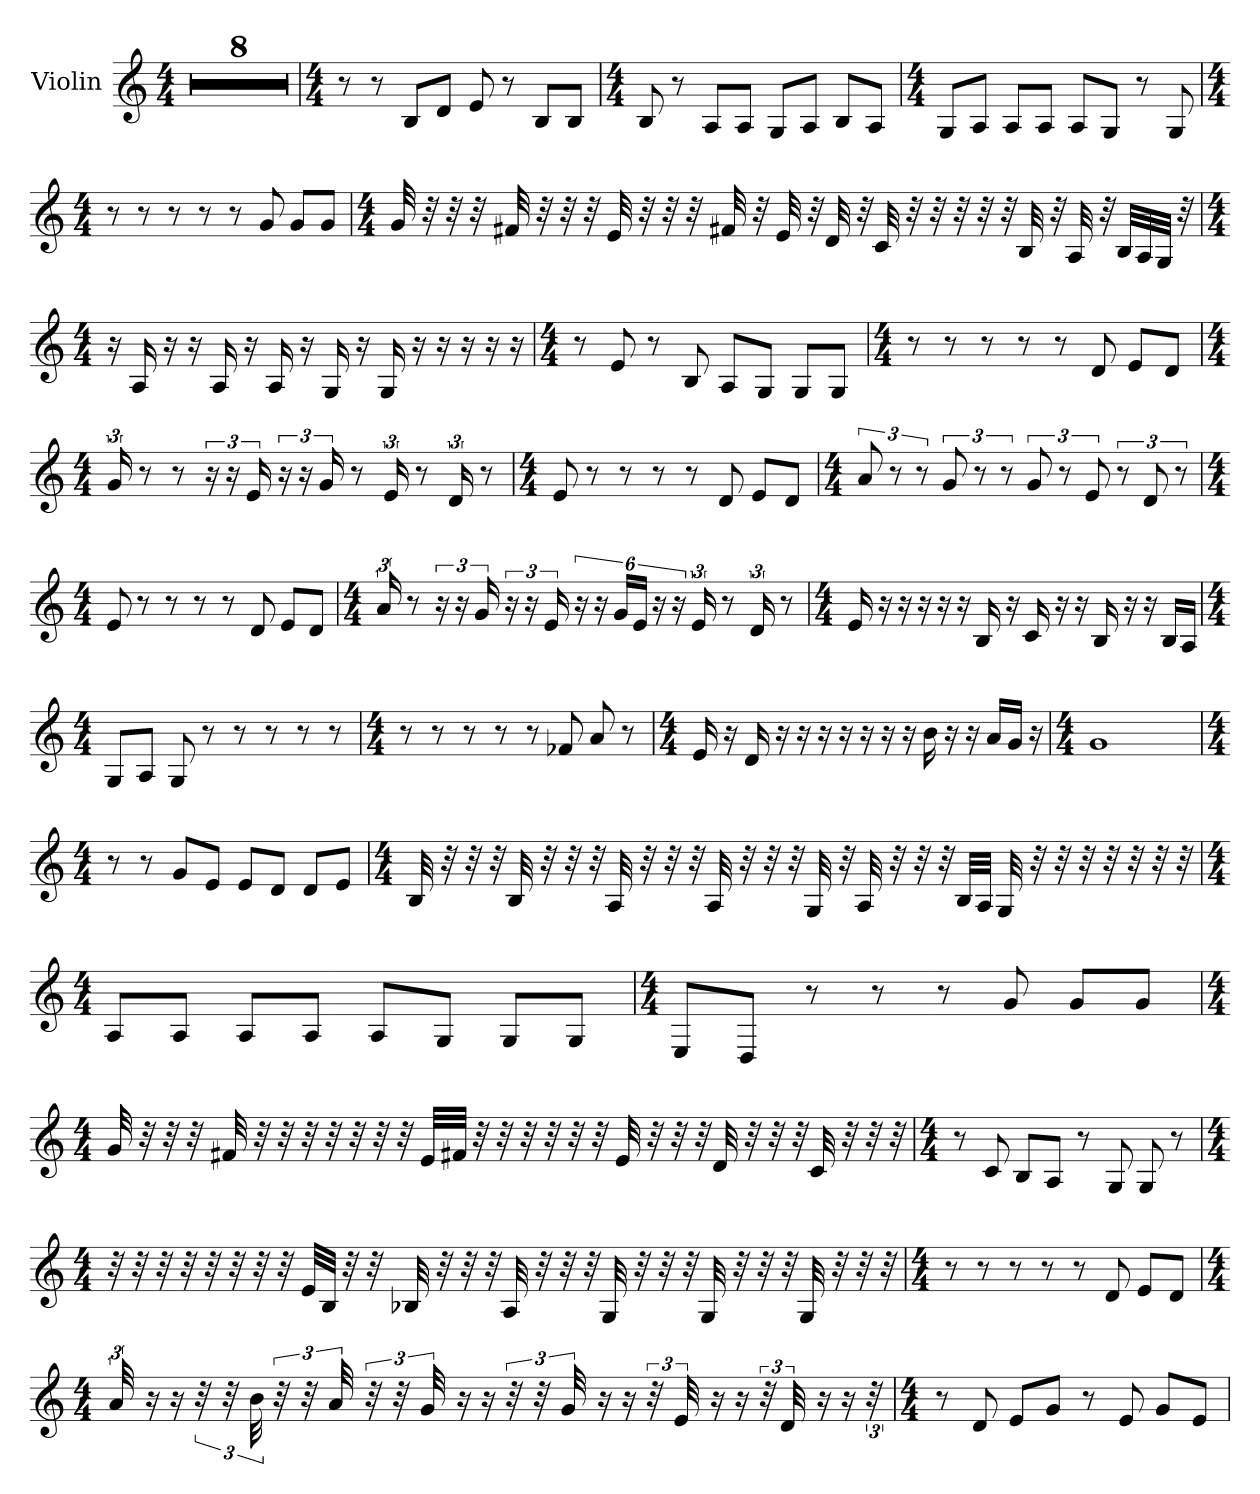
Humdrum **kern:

**kern
*part1
*staff1
*I"Violin
*I'Vln
*M4/4
=
1r
=
*M4/4
1r
=
*M4/4
1r
=
*M4/4
1r
=
*M4/4
1r
=
*M4/4
1r
=
*M4/4
1r
=
*M4/4
1r
=
*M4/4
8r
8r
8BL
8dJ
8e
8r
8BL
8BJ
=
*M4/4
8B
8r
8AL
8AJ
8GL
8AJ
8BL
8AJ
=
*M4/4
8GL
8AJ
8AL
8AJ
8AL
8GJ
8r
8G
=
*M4/4
8r
8r
8r
8r
8r
8g
8gL
8gJ
=
*M4/4
32g
32r
32r
32r
32f#X
32r
32r
32r
32e
32r
32r
32r
32f#X
32r
32e
32r
32d
32r
32c
32r
32r
32r
32r
32r
32B
32r
32A
32r
32BLLL
32A
32GJJJ
32r
=
*M4/4
16r
16A
16r
16r
16A
16r
16A
16r
16G
16r
16G
16r
16r
16r
16r
16r
=
*M4/4
8r
8e
8r
8B
8AL
8GJ
8GL
8GJ
=
*M4/4
8r
8r
8r
8r
8r
8d
8eL
8dJ
=
*M4/4
24g
8r
8r
24r
24r
24e
24r
24r
24g
8r
24e
8r
24d
8r
=
*M4/4
8e
8r
8r
8r
8r
8d
8eL
8dJ
=
*M4/4
12a
12r
12r
12g
12r
12r
12g
12r
12e
12r
12d
12r
=
*M4/4
8e
8r
8r
8r
8r
8d
8eL
8dJ
=
*M4/4
24a
8r
24r
24r
24g
24r
24r
24e
24r
24r
24gLL
24eJJ
24r
24r
24e
8r
24d
8r
=
*M4/4
16e
16r
16r
16r
16r
16r
16B
16r
16c
16r
16r
16B
16r
16r
16BLL
16AJJ
=
*M4/4
8GL
8AJ
8G
8r
8r
8r
8r
8r
=
*M4/4
8r
8r
8r
8r
8r
8f-X
8a
8r
=
*M4/4
16e
16r
16d
16r
16r
16r
16r
16r
16r
16r
16b
16r
16r
16aLL
16gJJ
16r
=
*M4/4
1g
=
*M4/4
8r
8r
8gL
8eJ
8eL
8dJ
8dL
8eJ
=
*M4/4
32B
32r
32r
32r
32B
32r
32r
32r
32A
32r
32r
32r
32A
32r
32r
32r
32G
32r
32A
32r
32r
32r
32BLLL
32AJJJ
32G
32r
32r
32r
32r
32r
32r
32r
=
*M4/4
8AL
8AJ
8AL
8AJ
8AL
8GJ
8GL
8GJ
=
*M4/4
8EL
8DJ
8r
8r
8r
8g
8gL
8gJ
=
*M4/4
32g
32r
32r
32r
32f#X
32r
32r
32r
32r
32r
32r
32r
32eLLL
32f#XJJJ
32r
32r
32r
32r
32r
32r
32e
32r
32r
32r
32d
32r
32r
32r
32c
32r
32r
32r
=
*M4/4
8r
8c
8BL
8AJ
8r
8G
8G
8r
=
*M4/4
32r
32r
32r
32r
32r
32r
32r
32r
32eLLL
32BJJJ
32r
32r
32B-X
32r
32r
32r
32A
32r
32r
32r
32G
32r
32r
32r
32G
32r
32r
32r
32G
32r
32r
32r
=
*M4/4
8r
8r
8r
8r
8r
8d
8eL
8dJ
=
*M4/4
48a
16r
16r
48r
48r
48b
48r
48r
48a
48r
48r
48g
16r
16r
48r
48r
48g
16r
16r
48r
48e
16r
16r
48r
48d
16r
16r
48r
=
*M4/4
8r
8d
8eL
8gJ
8r
8e
8gL
8eJ
=
*-
